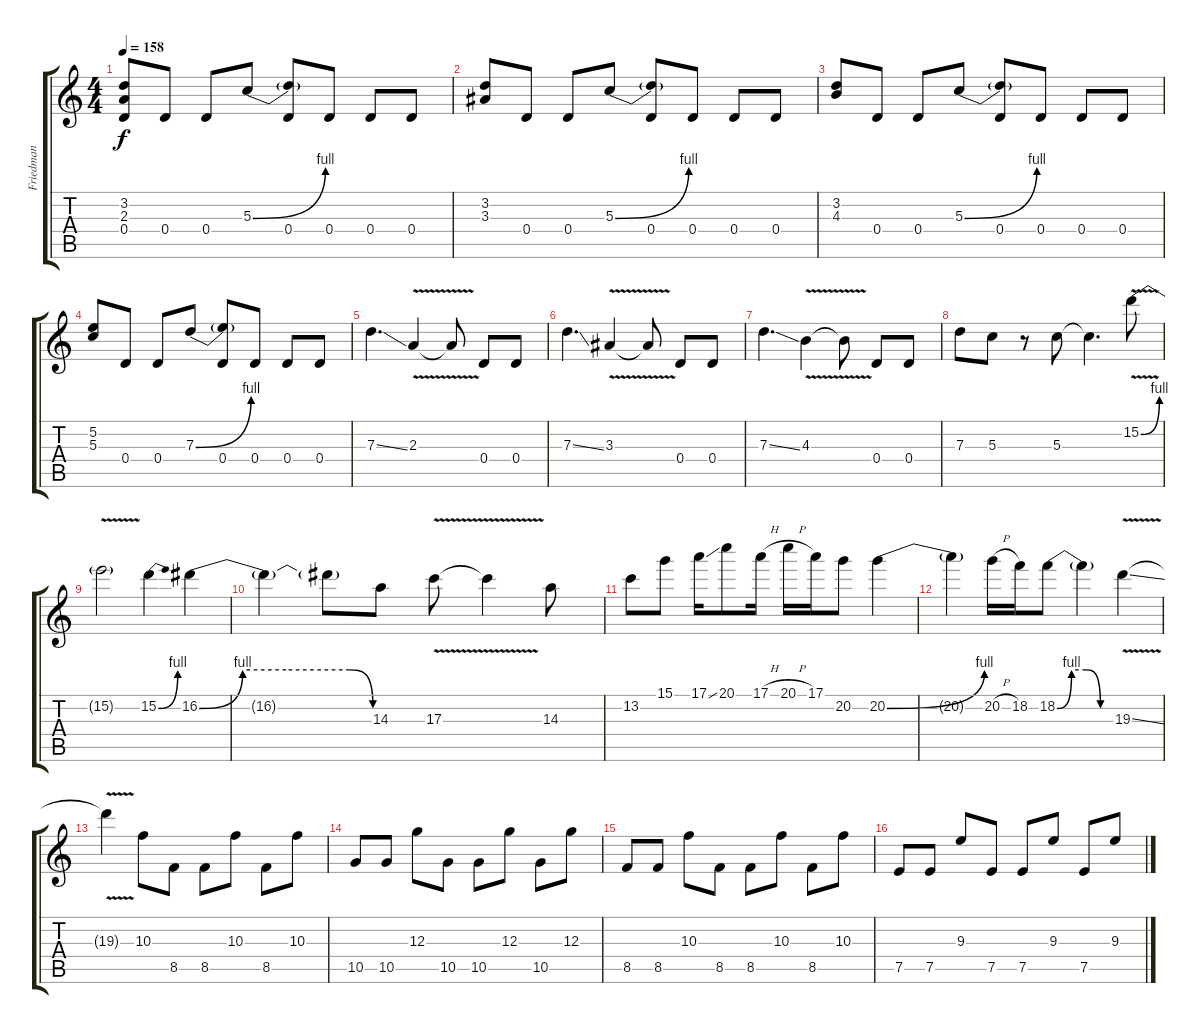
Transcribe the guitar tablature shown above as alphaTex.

\track ("Friedman" "Friedman") {instrument distortionguitar}
\staff {score tabs}
\tuning (E4 B3 G3 D3 A2 E2) {hide}
\ts (4 4)
\tempo 158
\clef g2
\ks c
(3.2 2.3 0.4).8{dy f} 0.4.8 0.4.8 5.3{be (bend 0 0 60 4)}.8 (5.3{t} 0.4).8 0.4.8 0.4.8 0.4.8 |
(3.2 3.3).8 0.4.8 0.4.8 5.3{be (bend 0 0 60 4)}.8 (5.3{t} 0.4).8 0.4.8 0.4.8 0.4.8 |
(3.2 4.3).8 0.4.8 0.4.8 5.3{be (bend 0 0 60 4)}.8 (5.3{t} 0.4).8 0.4.8 0.4.8 0.4.8 |
(5.2 5.3).8 0.4.8 0.4.8 7.3{be (bend 0 0 60 4)}.8 (7.3{t} 0.4).8 0.4.8 0.4.8 0.4.8 |
7.3{ss}.4{d} 2.3{v}.4 2.3{t}.8 0.4.8 0.4.8 |
7.3{ss}.4{d} 3.3{v}.4 3.3{t}.8 0.4.8 0.4.8 |
7.3{ss}.4{d} 4.3{v}.4 4.3{t}.8 0.4.8 0.4.8 |
7.3.8 5.3.8 r.8 5.3.8 5.3{t}.4{d} 15.2{be (bend 0 0 60 4) v}.8 |
15.2{t}.2 15.2{be (bend 0 0 60 4)}.4 16.2{be (custom 0 0 15 4 30 4 52 4 60 0)}.4 |
16.2{t}.4 16.2{t}.8 14.3.8 17.3{v}.8 17.3{t}.4 14.3.8 |
13.2.8 15.1.8 17.1{ss}.16 20.1.8 17.1{h}.16 20.1{h}.16 17.1.16 20.2.8 20.2{be (bend 0 0 60 4)}.4 |
20.2{t}.4 20.2{h}.16 18.2.16 18.2{be (custom 0 0 15 4 30 4 45 0 60 0)}.8 18.2{t}.4 19.3{v ss}.4 |
19.3{t}.4 10.3.8 8.5.8 8.5.8 10.3.8 8.5.8 10.3.8 |
10.5.8 10.5.8 12.3.8 10.5.8 10.5.8 12.3.8 10.5.8 12.3.8 |
8.5.8 8.5.8 10.3.8 8.5.8 8.5.8 10.3.8 8.5.8 10.3.8 |
7.5.8 7.5.8 9.3.8 7.5.8 7.5.8 9.3.8 7.5.8 9.3.8
